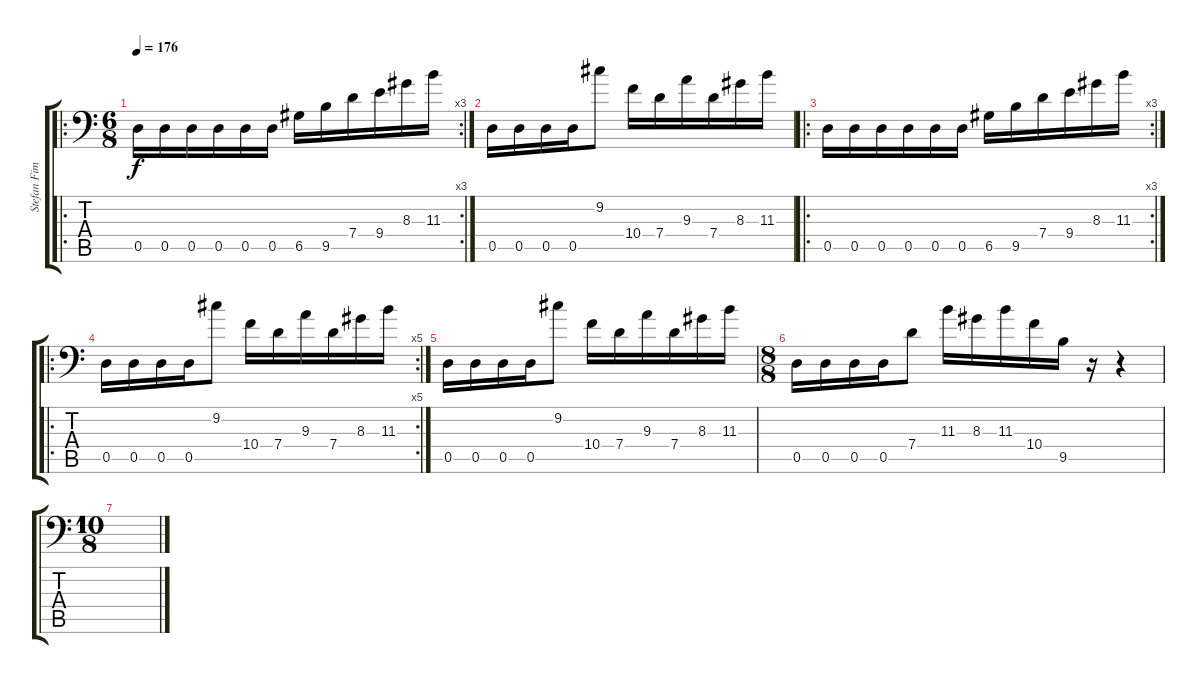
\track ("Stefan Fimmers" "Stefan Fim") {instrument electricbassfinger}
\staff {score tabs}
\tuning (A3 E3 C3 G2 D2 A1) {hide}
\ro
\rc 3
\ts (6 8)
\tempo 176
\clef f4
\ks c
0.5.16{dy f} 0.5.16 0.5.16 0.5.16 0.5.16 0.5.16 6.5.16 9.5.16 7.4.16 9.4.16 8.3.16 11.3.16 |
0.5.16 0.5.16 0.5.16 0.5.16 9.2.8 10.4.16 7.4.16 9.3.16 7.4.16 8.3.16 11.3.16 |
\ro
\rc 3
0.5.16 0.5.16 0.5.16 0.5.16 0.5.16 0.5.16 6.5.16 9.5.16 7.4.16 9.4.16 8.3.16 11.3.16 |
\ro
\rc 5
0.5.16 0.5.16 0.5.16 0.5.16 9.2.8 10.4.16 7.4.16 9.3.16 7.4.16 8.3.16 11.3.16 |
0.5.16 0.5.16 0.5.16 0.5.16 9.2.8 10.4.16 7.4.16 9.3.16 7.4.16 8.3.16 11.3.16 |
\ts (8 8)
0.5.16 0.5.16 0.5.16 0.5.16 7.4.8 11.3.16 8.3.16 11.3.16 10.4.16 9.5.16 r.16 r.4 |
\ts (10 8)
